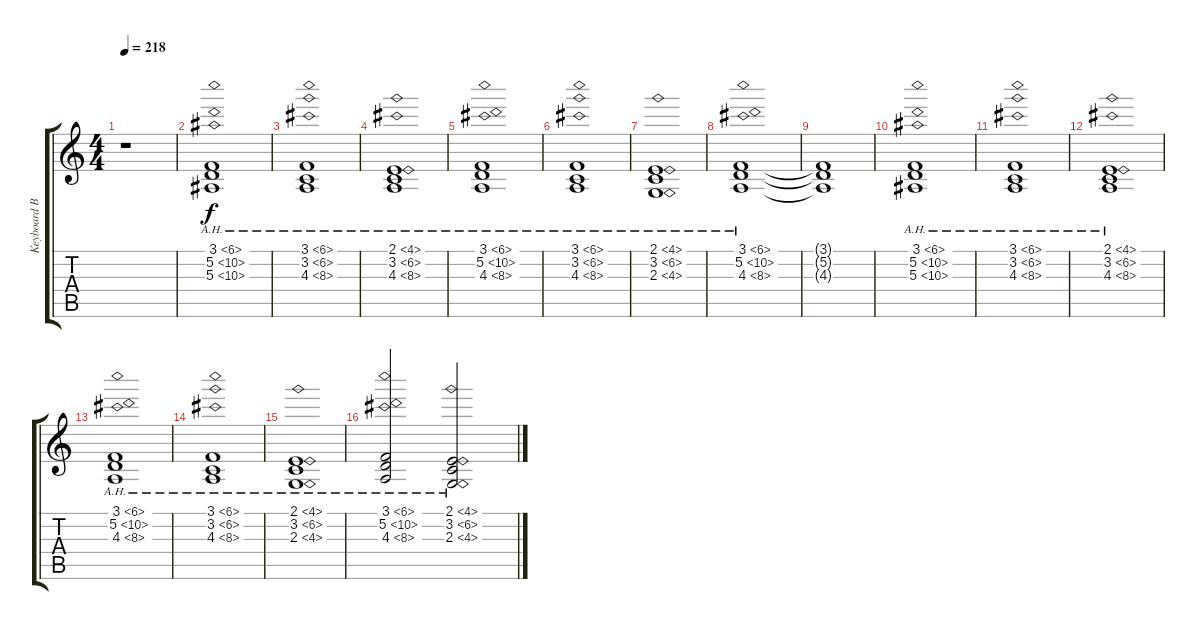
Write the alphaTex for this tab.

\track ("Keyboard Background" "Keyboard B") {instrument stringensemble1}
\staff {score tabs}
\tuning (D4 A3 F3 C3 G2 D2) {hide}
\ts (4 4)
\tempo 218
\clef g2
\ks c
r.1{dy f} |
(3.1{ah 3} 5.2{ah 5} 5.3{ah 5}).1 |
(3.1{ah 3} 3.2{ah 3} 4.3{ah 4}).1 |
(2.1{ah 2} 3.2{ah 3} 4.3{ah 4}).1 |
(3.1{ah 3} 5.2{ah 5} 4.3{ah 4}).1 |
(3.1{ah 3} 3.2{ah 3} 4.3{ah 4}).1 |
(2.1{ah 2} 3.2{ah 3} 2.3{ah 2}).1 |
(3.1{ah 3} 5.2{ah 5} 4.3{ah 4}).1 |
(3.1{t} 5.2{t} 4.3{t}).1 |
(3.1{ah 3} 5.2{ah 5} 5.3{ah 5}).1 |
(3.1{ah 3} 3.2{ah 3} 4.3{ah 4}).1 |
(2.1{ah 2} 3.2{ah 3} 4.3{ah 4}).1 |
(3.1{ah 3} 5.2{ah 5} 4.3{ah 4}).1 |
(3.1{ah 3} 3.2{ah 3} 4.3{ah 4}).1 |
(2.1{ah 2} 3.2{ah 3} 2.3{ah 2}).1 |
(3.1{ah 3} 5.2{ah 5} 4.3{ah 4}).2 (2.1{ah 2} 3.2{ah 3} 2.3{ah 2}).2
